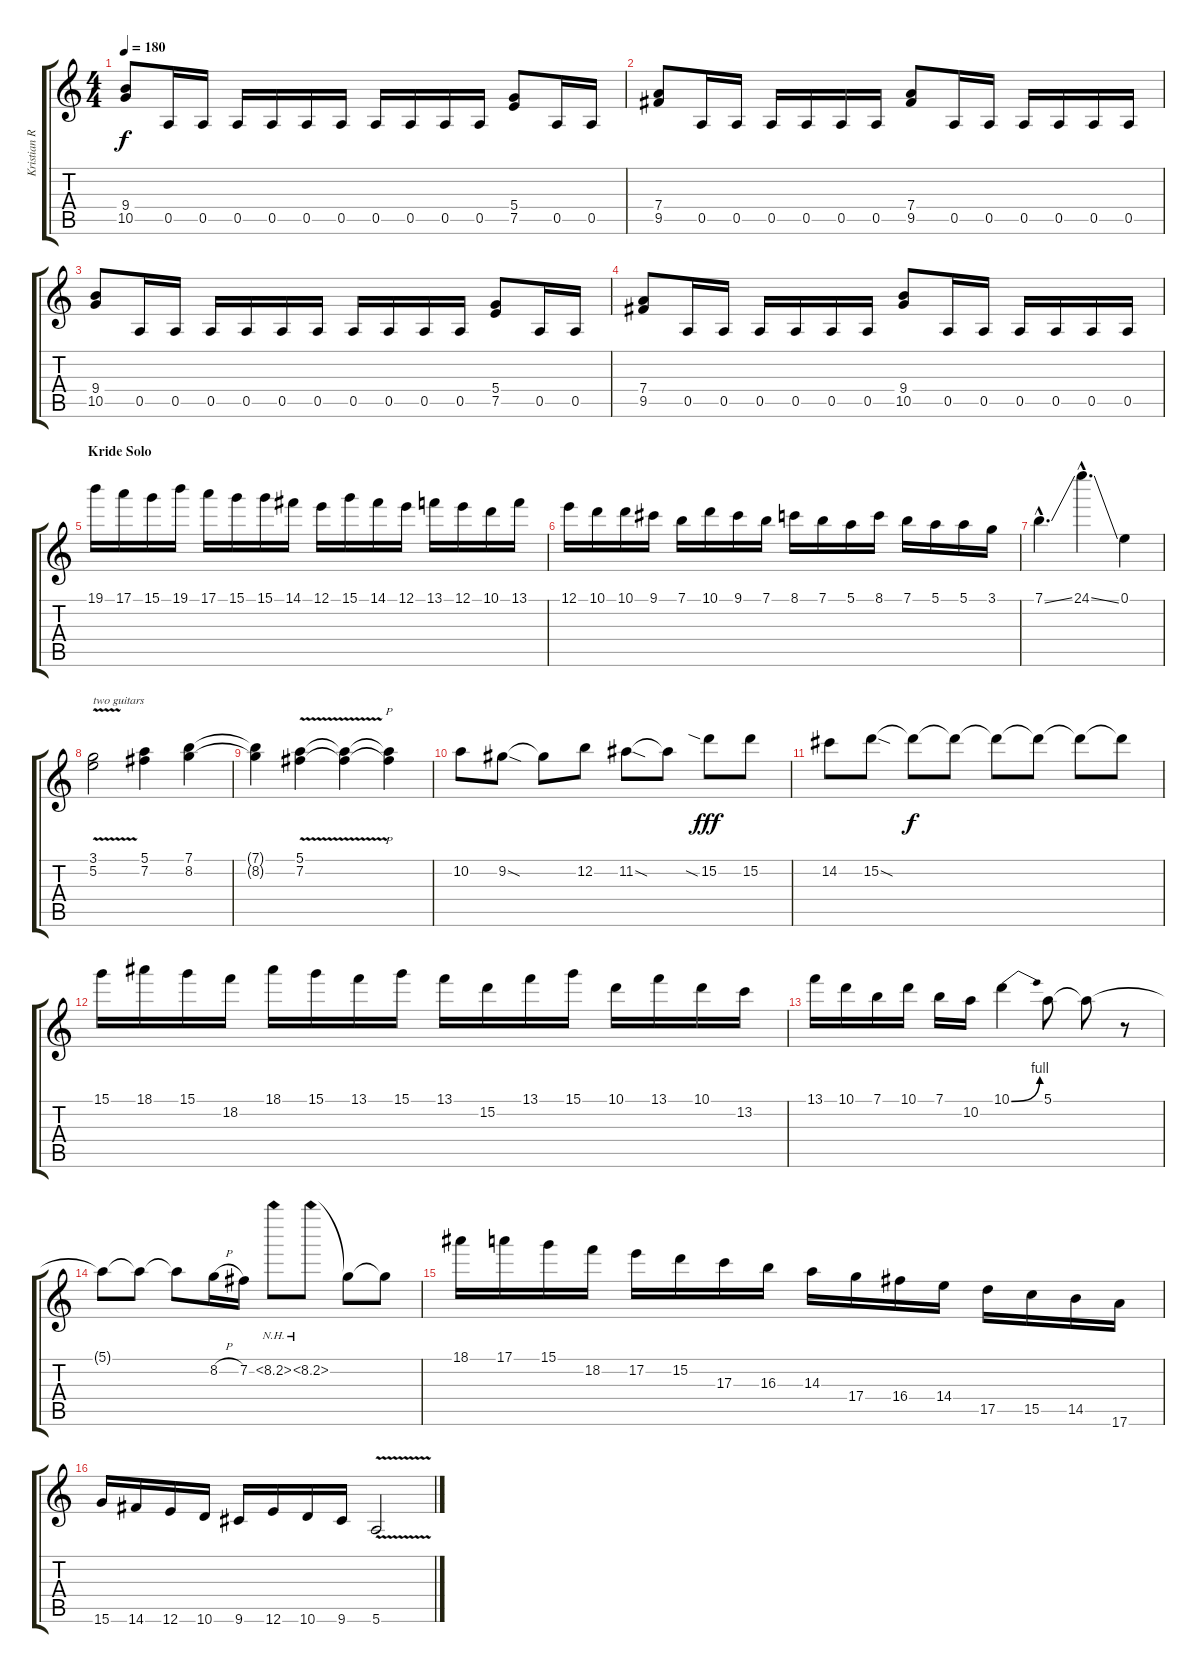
\track ("Kristian Ranta" "Kristian R") {instrument distortionguitar}
\staff {score tabs}
\tuning (E4 B3 G3 D3 A2 E2) {hide}
\ts (4 4)
\tempo 180
\clef g2
\ks c
(9.4 10.5).8{dy f} 0.5.16 0.5.16 0.5.16 0.5.16 0.5.16 0.5.16 0.5.16 0.5.16 0.5.16 0.5.16 (5.4 7.5).8 0.5.16 0.5.16 |
(7.4 9.5).8 0.5.16 0.5.16 0.5.16 0.5.16 0.5.16 0.5.16 (7.4 9.5).8 0.5.16 0.5.16 0.5.16 0.5.16 0.5.16 0.5.16 |
(9.4 10.5).8 0.5.16 0.5.16 0.5.16 0.5.16 0.5.16 0.5.16 0.5.16 0.5.16 0.5.16 0.5.16 (5.4 7.5).8 0.5.16 0.5.16 |
(7.4 9.5).8 0.5.16 0.5.16 0.5.16 0.5.16 0.5.16 0.5.16 (9.4 10.5).8 0.5.16 0.5.16 0.5.16 0.5.16 0.5.16 0.5.16 |
\section ("" "Kride Solo")
19.1.16{volume 16} 17.1.16 15.1.16 19.1.16 17.1.16 15.1.16 15.1.16 14.1.16 12.1.16 15.1.16 14.1.16 12.1.16 13.1.16 12.1.16 10.1.16 13.1.16 |
12.1.16 10.1.16 10.1.16 9.1.16 7.1.16 10.1.16 9.1.16 7.1.16 8.1.16 7.1.16 5.1.16 8.1.16 7.1.16 5.1.16 5.1.16 3.1.16 |
7.1{ss hac}.4{d} 24.1{ss hac}.4{d} 0.1.4 |
(3.1{v} 5.2).2{txt "two guitars"} (5.1 7.2).4 (7.1 8.2).4 |
(7.1{t} 8.2{t}).4 (5.1{v} 7.2).4 (5.1{t} 7.2{t}).4 (5.1{t} 7.2{t}).4{p} |
10.2.8 9.2{sod}.8 9.2{t}.8 12.2.8 11.2{sod}.8 11.2{t}.8 15.2{sia}.8{dy fff} 15.2.8 |
14.2.8 15.2{sod}.8 15.2{t}.8{dy f} 15.2{t}.8 15.2{t}.8 15.2{t}.8 15.2{t}.8 15.2{t}.8 |
15.1.16 18.1.16 15.1.16 18.2.16 18.1.16 15.1.16 13.1.16 15.1.16 13.1.16 15.2.16 13.1.16 15.1.16 10.1.16 13.1.16 10.1.16 13.2.16 |
13.1.16 10.1.16 7.1.16 10.1.16 7.1.16 10.2.16 10.1{be (bend 0 0 60 4)}.4 5.1.8 5.1{t}.8 r.8 |
5.1{t}.8 5.1{t}.8 5.1{t}.8 8.2{h}.16 7.2.16 8.2{nh}.8 8.2{nh}.8 8.2{t}.8 8.2{t}.8 |
18.1.16 17.1.16 15.1.16 18.2.16 17.2.16 15.2.16 17.3.16 16.3.16 14.3.16 17.4.16 16.4.16 14.4.16 17.5.16 15.5.16 14.5.16 17.6.16 |
15.6.16 14.6.16 12.6.16 10.6.16 9.6.16 12.6.16 10.6.16 9.6.16 5.6{v}.2
